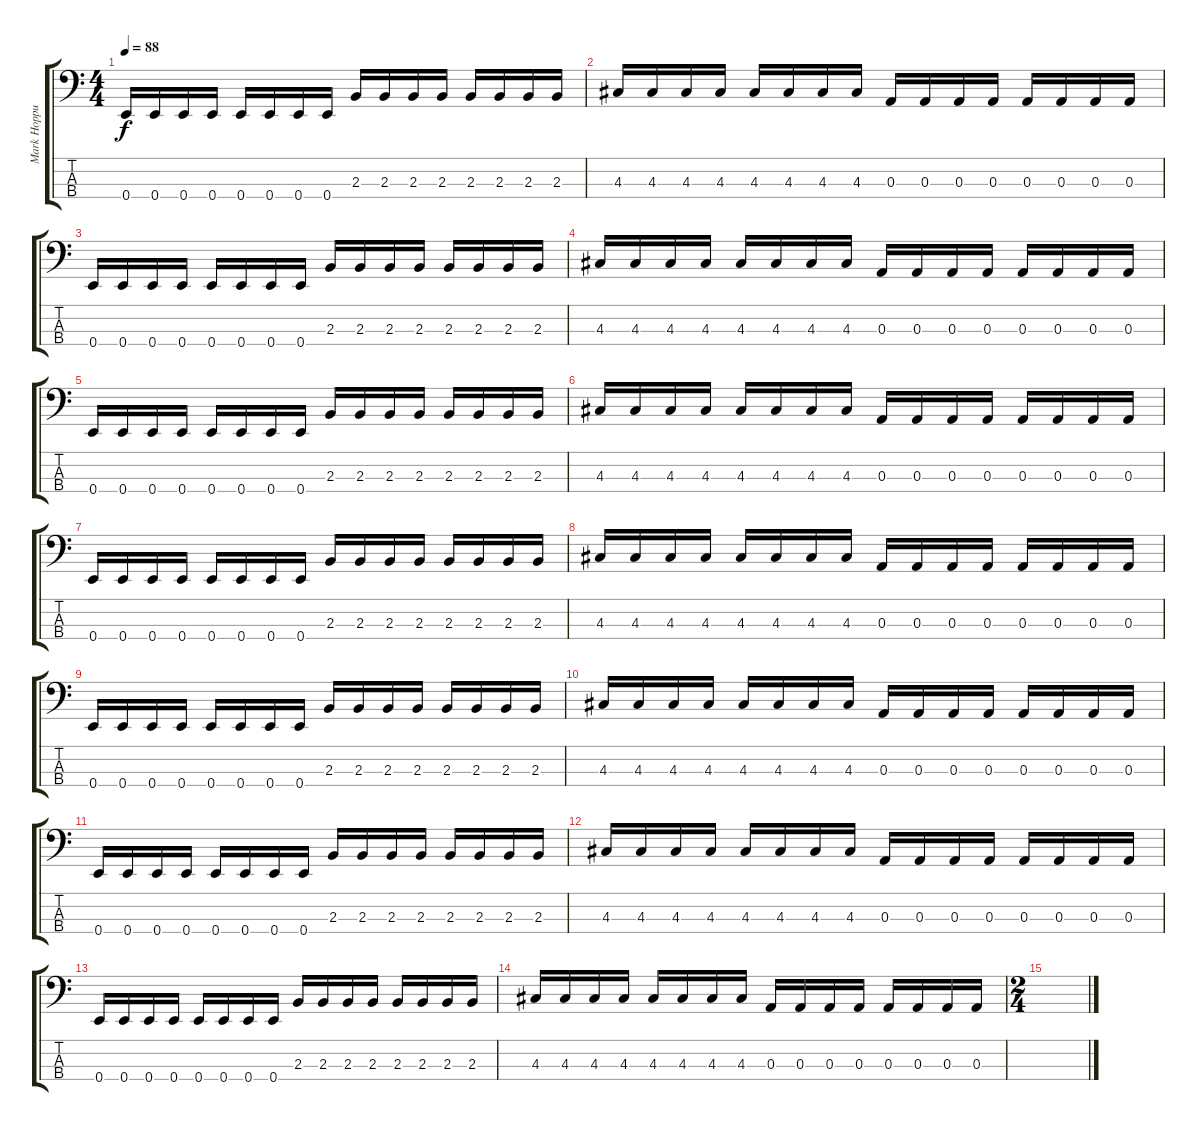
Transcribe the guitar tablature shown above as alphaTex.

\track ("Mark Hoppus - Bass" "Mark Hoppu") {instrument electricbasspick}
\staff {score tabs}
\tuning (G2 D2 A1 E1) {hide}
\ts (4 4)
\tempo 88
\clef f4
\ks c
0.4.16{dy f} 0.4.16 0.4.16 0.4.16 0.4.16 0.4.16 0.4.16 0.4.16 2.3.16 2.3.16 2.3.16 2.3.16 2.3.16 2.3.16 2.3.16 2.3.16 |
4.3.16 4.3.16 4.3.16 4.3.16 4.3.16 4.3.16 4.3.16 4.3.16 0.3.16 0.3.16 0.3.16 0.3.16 0.3.16 0.3.16 0.3.16 0.3.16 |
0.4.16 0.4.16 0.4.16 0.4.16 0.4.16 0.4.16 0.4.16 0.4.16 2.3.16 2.3.16 2.3.16 2.3.16 2.3.16 2.3.16 2.3.16 2.3.16 |
4.3.16 4.3.16 4.3.16 4.3.16 4.3.16 4.3.16 4.3.16 4.3.16 0.3.16 0.3.16 0.3.16 0.3.16 0.3.16 0.3.16 0.3.16 0.3.16 |
0.4.16 0.4.16 0.4.16 0.4.16 0.4.16 0.4.16 0.4.16 0.4.16 2.3.16 2.3.16 2.3.16 2.3.16 2.3.16 2.3.16 2.3.16 2.3.16 |
4.3.16 4.3.16 4.3.16 4.3.16 4.3.16 4.3.16 4.3.16 4.3.16 0.3.16 0.3.16 0.3.16 0.3.16 0.3.16 0.3.16 0.3.16 0.3.16 |
0.4.16 0.4.16 0.4.16 0.4.16 0.4.16 0.4.16 0.4.16 0.4.16 2.3.16 2.3.16 2.3.16 2.3.16 2.3.16 2.3.16 2.3.16 2.3.16 |
4.3.16 4.3.16 4.3.16 4.3.16 4.3.16 4.3.16 4.3.16 4.3.16 0.3.16 0.3.16 0.3.16 0.3.16 0.3.16 0.3.16 0.3.16 0.3.16 |
0.4.16 0.4.16 0.4.16 0.4.16 0.4.16 0.4.16 0.4.16 0.4.16 2.3.16 2.3.16 2.3.16 2.3.16 2.3.16 2.3.16 2.3.16 2.3.16 |
4.3.16 4.3.16 4.3.16 4.3.16 4.3.16 4.3.16 4.3.16 4.3.16 0.3.16 0.3.16 0.3.16 0.3.16 0.3.16 0.3.16 0.3.16 0.3.16 |
0.4.16{volume 0} 0.4.16 0.4.16 0.4.16 0.4.16 0.4.16 0.4.16 0.4.16 2.3.16 2.3.16 2.3.16 2.3.16 2.3.16 2.3.16 2.3.16 2.3.16 |
4.3.16 4.3.16 4.3.16 4.3.16 4.3.16 4.3.16 4.3.16 4.3.16 0.3.16 0.3.16 0.3.16 0.3.16 0.3.16 0.3.16 0.3.16 0.3.16 |
0.4.16 0.4.16 0.4.16 0.4.16 0.4.16 0.4.16 0.4.16 0.4.16 2.3.16 2.3.16 2.3.16 2.3.16 2.3.16 2.3.16 2.3.16 2.3.16 |
4.3.16 4.3.16 4.3.16 4.3.16 4.3.16 4.3.16 4.3.16 4.3.16 0.3.16 0.3.16 0.3.16 0.3.16 0.3.16 0.3.16 0.3.16 0.3.16 |
\ts (2 4)
